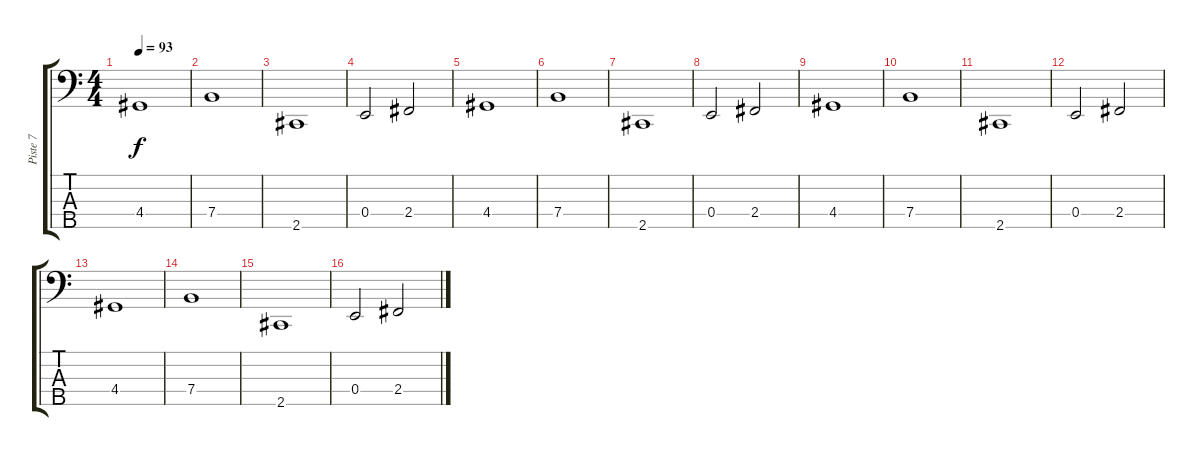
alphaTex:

\track ("Piste 7" "Piste 7") {instrument electricbassfinger}
\staff {score tabs}
\tuning (G2 D2 A1 E1 B0) {hide}
\ts (4 4)
\tempo 93
\clef f4
\ks c
4.4.1{dy f} |
7.4.1 |
2.5.1 |
0.4.2 2.4.2 |
4.4.1 |
7.4.1 |
2.5.1 |
0.4.2 2.4.2 |
4.4.1 |
7.4.1 |
2.5.1 |
0.4.2 2.4.2 |
4.4.1 |
7.4.1 |
2.5.1 |
0.4.2 2.4.2
